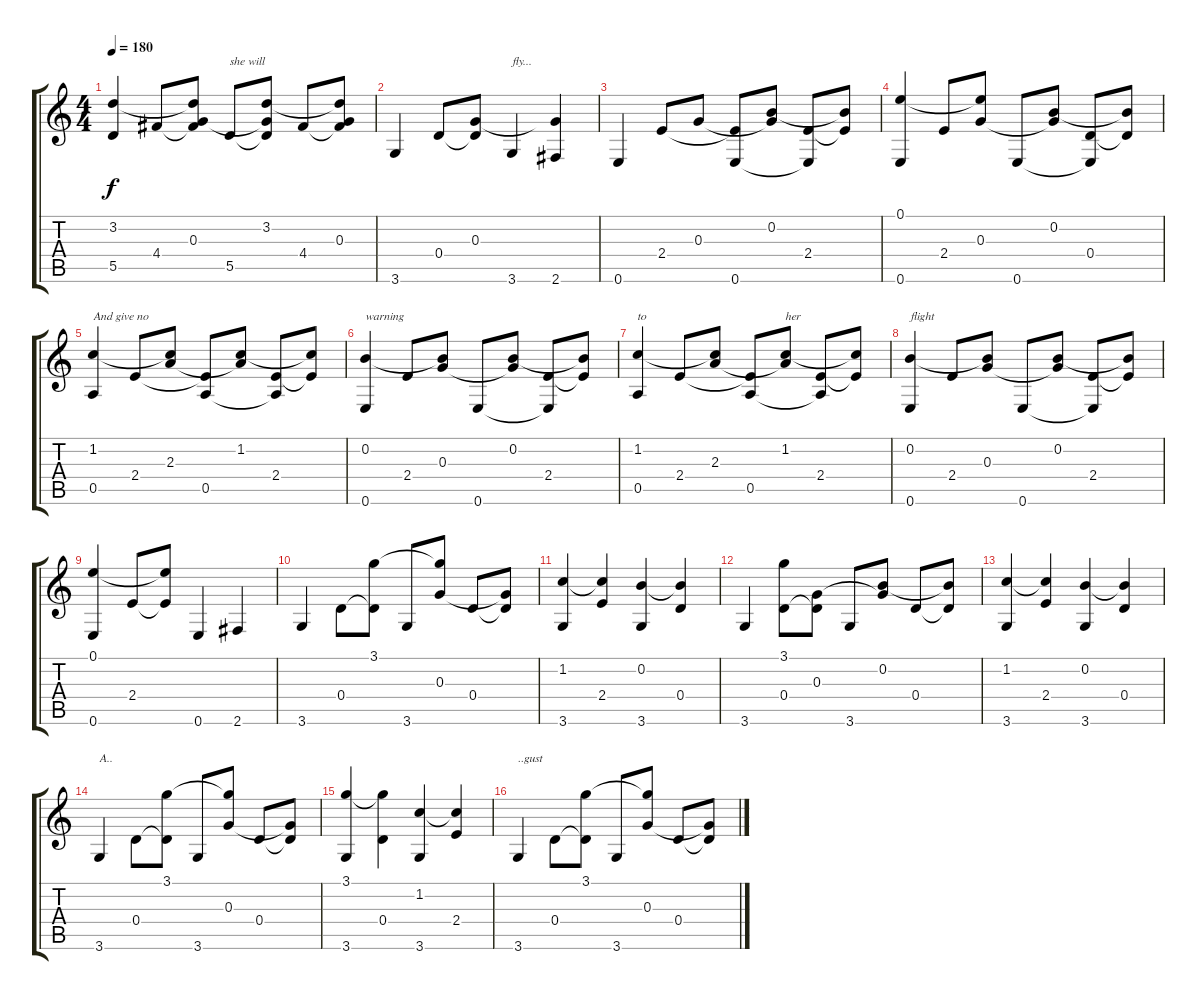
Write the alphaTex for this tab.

\track "" {instrument acousticguitarnylon}
\staff {score tabs}
\tuning (E4 B3 G3 D3 A2 E2) {hide}
\ts (4 4)
\tempo 180
\clef g2
\ks c
(3.2 5.5).4{dy f} 4.4.8 (3.2{t} 0.3 4.4{t}).8 5.5.8{txt "she will"} (3.2 0.3{t} 5.5{t}).8 4.4.8 (3.2{t} 0.3 4.4{t}).8 |
3.6.4 0.4.8 (0.3 0.4{t}).8 3.6.4{txt "fly..."} (0.3{t} 2.6).4 |
0.6.4 2.4.8 0.3.8 (2.4{t} 0.6).8 (0.2 0.3{t}).8 (2.4 0.6{t}).8 (0.2{t} 2.4{t}).8 |
(0.1 0.6).4 2.4.8 (0.1{t} 0.3).8 0.6.8 (0.2 0.3{t}).8 (0.4 0.6{t}).8 (0.2{t} 0.4{t}).8 |
(1.2 0.5).4{txt "And give no"} 2.4.8 (1.2{t} 2.3).8 (2.4{t} 0.5).8 (1.2 2.3{t}).8 (2.4 0.5{t}).8 (1.2{t} 2.4{t}).8 |
(0.2 0.6).4{txt "warning"} 2.4.8 (0.2{t} 0.3).8 0.6.8 (0.2 0.3{t}).8 (2.4 0.6{t}).8 (0.2{t} 2.4{t}).8 |
(1.2 0.5).4{txt "to"} 2.4.8 (1.2{t} 2.3).8 (2.4{t} 0.5).8 (1.2 2.3{t}).8{txt "her"} (2.4 0.5{t}).8 (1.2{t} 2.4{t}).8 |
(0.2 0.6).4{txt "flight"} 2.4.8 (0.2{t} 0.3).8 0.6.8 (0.2 0.3{t}).8 (2.4 0.6{t}).8 (0.2{t} 2.4{t}).8 |
(0.1 0.6).4 2.4.8 (0.1{t} 2.4{t}).8 0.6.4 2.6.4 |
3.6.4 0.4.8 (3.1 0.4{t}).8 3.6.8 (3.1{t} 0.3).8 0.4.8 (0.3{t} 0.4{t}).8 |
(1.2 3.6).4 (1.2{t} 2.4).4 (0.2 3.6).4 (0.2{t} 0.4).4 |
3.6.4 (3.1 0.4).8 (0.3 0.4{t}).8 3.6.8 (0.2 0.3{t}).8 0.4.8 (0.2{t} 0.4{t}).8 |
(1.2 3.6).4 (1.2{t} 2.4).4 (0.2 3.6).4 (0.2{t} 0.4).4 |
3.6.4{txt "A.."} 0.4.8 (3.1 0.4{t}).8 3.6.8 (3.1{t} 0.3).8 0.4.8 (0.3{t} 0.4{t}).8 |
(3.1 3.6).4 (3.1{t} 0.4).4 (1.2 3.6).4 (1.2{t} 2.4).4 |
3.6.4{txt "..gust"} 0.4.8 (3.1 0.4{t}).8 3.6.8 (3.1{t} 0.3).8 0.4.8 (0.3{t} 0.4{t}).8
